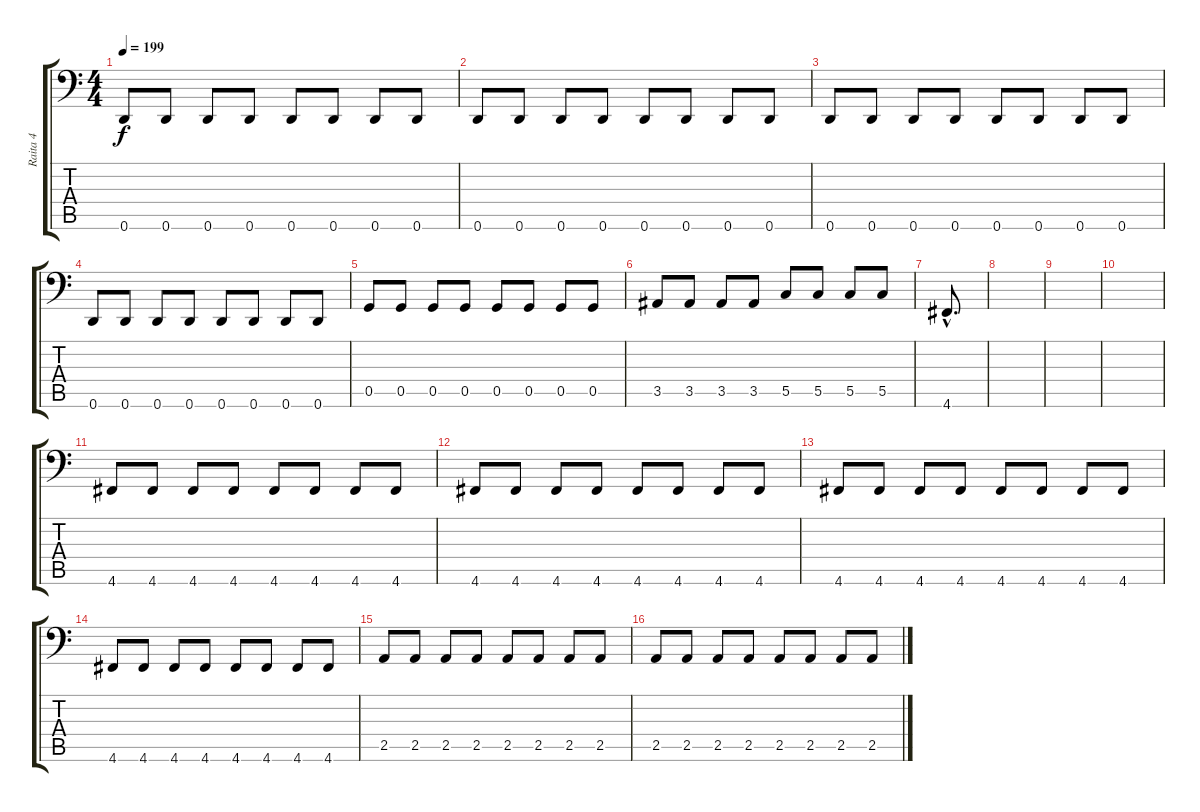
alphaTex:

\track ("Raita 4" "Raita 4") {instrument electricbassfinger}
\staff {score tabs}
\tuning (D3 A2 F2 C2 G1 D1) {hide}
\ts (4 4)
\tempo 199
\clef f4
\ks c
0.6.8{dy f} 0.6.8 0.6.8 0.6.8 0.6.8 0.6.8 0.6.8 0.6.8 |
0.6.8 0.6.8 0.6.8 0.6.8 0.6.8 0.6.8 0.6.8 0.6.8 |
0.6.8 0.6.8 0.6.8 0.6.8 0.6.8 0.6.8 0.6.8 0.6.8 |
0.6.8 0.6.8 0.6.8 0.6.8 0.6.8 0.6.8 0.6.8 0.6.8 |
0.5.8 0.5.8 0.5.8 0.5.8 0.5.8 0.5.8 0.5.8 0.5.8 |
3.5.8 3.5.8 3.5.8 3.5.8 5.5.8 5.5.8 5.5.8 5.5.8 |
4.6{hac}.8{d} |
|
|
|
4.6.8 4.6.8 4.6.8 4.6.8 4.6.8 4.6.8 4.6.8 4.6.8 |
4.6.8 4.6.8 4.6.8 4.6.8 4.6.8 4.6.8 4.6.8 4.6.8 |
4.6.8 4.6.8 4.6.8 4.6.8 4.6.8 4.6.8 4.6.8 4.6.8 |
4.6.8 4.6.8 4.6.8 4.6.8 4.6.8 4.6.8 4.6.8 4.6.8 |
2.5.8 2.5.8 2.5.8 2.5.8 2.5.8 2.5.8 2.5.8 2.5.8 |
2.5.8 2.5.8 2.5.8 2.5.8 2.5.8 2.5.8 2.5.8 2.5.8
